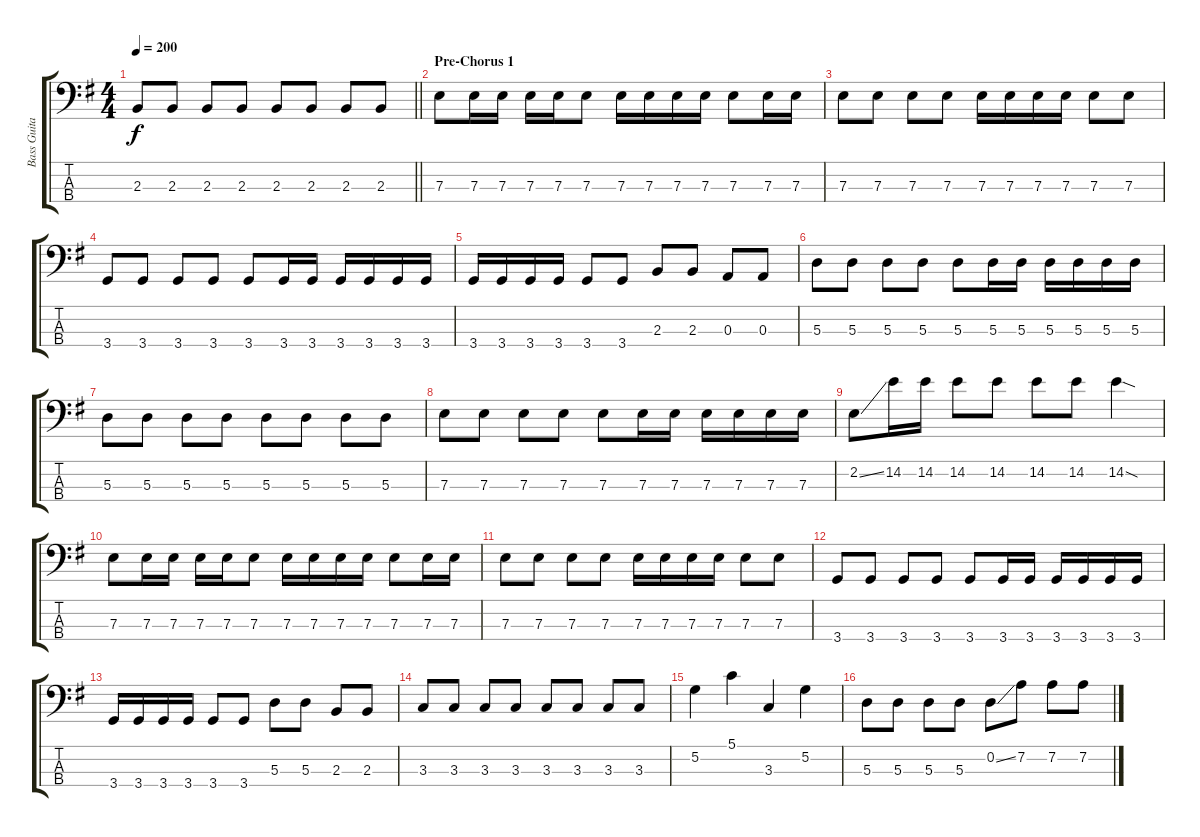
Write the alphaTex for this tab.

\track ("Bass Guitar" "Bass Guita") {instrument electricbasspick}
\staff {score tabs}
\tuning (G2 D2 A1 E1) {hide}
\ts (4 4)
\tempo 200
\clef f4
\barLineRight lightlight
\ks g
2.3.8{dy f} 2.3.8 2.3.8 2.3.8 2.3.8 2.3.8 2.3.8 2.3.8 |
\section ("" "Pre-Chorus 1")
7.3.8 7.3.16 7.3.16 7.3.16 7.3.16 7.3.8 7.3.16 7.3.16 7.3.16 7.3.16 7.3.8 7.3.16 7.3.16 |
7.3.8 7.3.8 7.3.8 7.3.8 7.3.16 7.3.16 7.3.16 7.3.16 7.3.8 7.3.8 |
3.4.8 3.4.8 3.4.8 3.4.8 3.4.8 3.4.16 3.4.16 3.4.16 3.4.16 3.4.16 3.4.16 |
3.4.16 3.4.16 3.4.16 3.4.16 3.4.8 3.4.8 2.3.8 2.3.8 0.3.8 0.3.8 |
5.3.8 5.3.8 5.3.8 5.3.8 5.3.8 5.3.16 5.3.16 5.3.16 5.3.16 5.3.16 5.3.16 |
5.3.8 5.3.8 5.3.8 5.3.8 5.3.8 5.3.8 5.3.8 5.3.8 |
7.3.8 7.3.8 7.3.8 7.3.8 7.3.8 7.3.16 7.3.16 7.3.16 7.3.16 7.3.16 7.3.16 |
2.2{ss}.8 14.2.16 14.2.16 14.2.8 14.2.8 14.2.8 14.2.8 14.2{sod}.4 |
7.3.8 7.3.16 7.3.16 7.3.16 7.3.16 7.3.8 7.3.16 7.3.16 7.3.16 7.3.16 7.3.8 7.3.16 7.3.16 |
7.3.8 7.3.8 7.3.8 7.3.8 7.3.16 7.3.16 7.3.16 7.3.16 7.3.8 7.3.8 |
3.4.8 3.4.8 3.4.8 3.4.8 3.4.8 3.4.16 3.4.16 3.4.16 3.4.16 3.4.16 3.4.16 |
3.4.16 3.4.16 3.4.16 3.4.16 3.4.8 3.4.8 5.3.8 5.3.8 2.3.8 2.3.8 |
3.3.8 3.3.8 3.3.8 3.3.8 3.3.8 3.3.8 3.3.8 3.3.8 |
5.2.4 5.1.4 3.3.4 5.2.4 |
5.3.8 5.3.8 5.3.8 5.3.8 0.2{ss}.8 7.2.8 7.2.8 7.2.8
